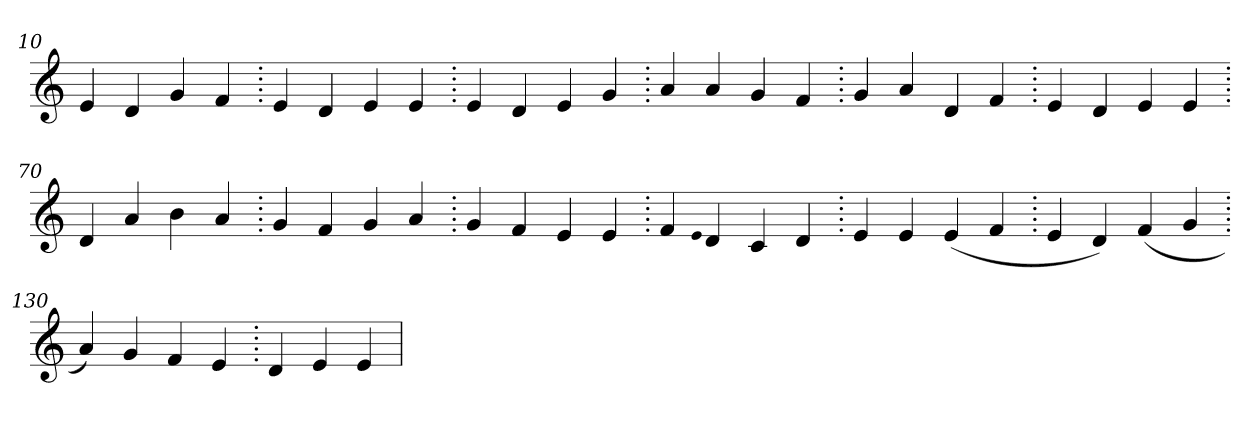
**kern
*part1
*staff1
*clefG2
=10.
4e
4d
4g
4f
=20.
4e
4d
4e
4e
=30.
4e
4d
4e
4g
=40.
4a
4a
4g
4f
=50.
4g
4a
4d
4f
=60.
4e
4d
4e
4e
=70.
4d
4a
4b
4a
=80.
4g
4f
4g
4a
=90.
4g
4f
4e
4e
=100.
4f
qqe
4d
4c
4d
=110.
4e
4e
(>4e
4f
=120.
4e
4d)
(>4f
4g
=130.
4a)
4g
4f
4e
=140.
4d
4e
4e
=
*-
